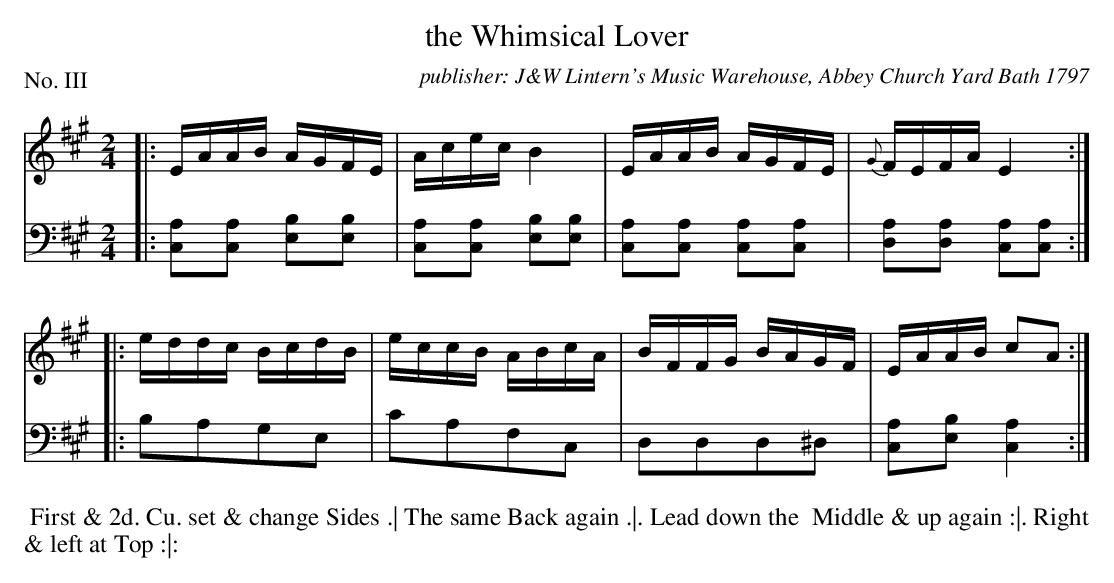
X:1
T: the Whimsical Lover
P: No. III
C: publisher: J&W Lintern's Music Warehouse, Abbey Church Yard Bath 1797
M: 2/4
L: 1/16
K: A
V: 1
|: EAAB AGFE | Acec B4   | EAAB AGFE | {G}FEFA E4 :|
|: eddc BcdB | eccB ABcA | BFFG BAGF |  EAAB c2A2 :|
V: 2 clef=bass middle=d
|: [a2c2][a2c2] [b2e2][b2e2] | [a2c2][a2c2] [b2e2][b2e2] \
|  [a2c2][a2c2] [a2c2][a2c2] | [a2d2][a2d2] [a2c2][a2c2] :|
|: b2a2g2e2 | c'2a2f2c2 | d2d2d2^d2 | [a2c2][b2e2] [a4c4] :|
